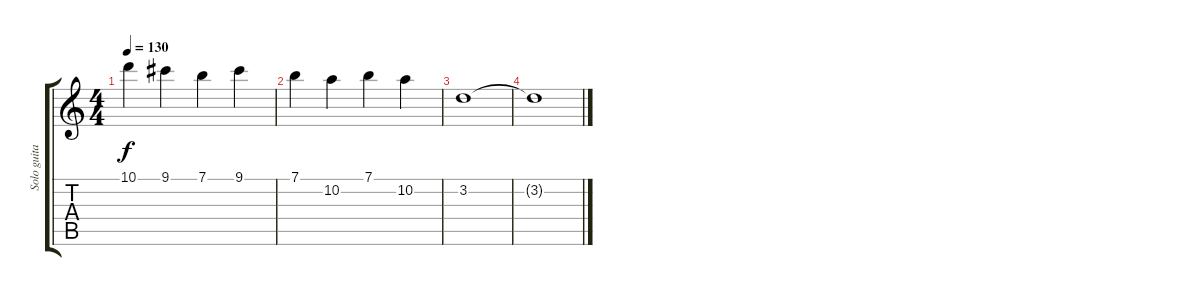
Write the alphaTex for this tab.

\track ("Solo guitar" "Solo guita") {instrument distortionguitar}
\staff {score tabs}
\tuning (E4 B3 G3 D3 A2 E2) {hide}
\ts (4 4)
\tempo 130
\clef g2
\ks c
10.1.4{dy f} 9.1.4 7.1.4 9.1.4 |
7.1.4 10.2.4 7.1.4 10.2.4 |
3.2.1 |
3.2{t}.1
